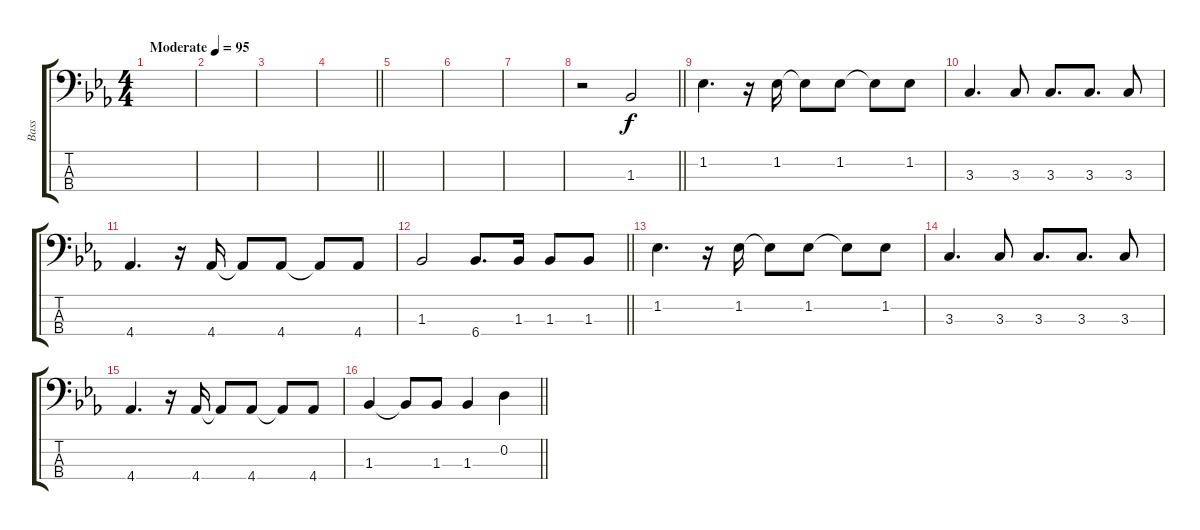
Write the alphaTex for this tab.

\track ("Bass" "Bass") {instrument electricbassfinger}
\staff {score tabs}
\tuning (G2 D2 A1 E1) {hide}
\ts (4 4)
\tempo (95 "Moderate")
\clef f4
\ks eb
|
|
|
\barLineRight lightlight
|
|
|
|
\barLineRight lightlight
r.2 1.3.2 |
1.2.4{d} r.16 1.2.16 1.2{t}.8 1.2.8 1.2{t}.8 1.2.8 |
3.3.4{d} 3.3.8 3.3.8{d} 3.3.8{d} 3.3.8 |
4.4.4{d} r.16 4.4.16 4.4{t}.8 4.4.8 4.4{t}.8 4.4.8 |
\barLineRight lightlight
1.3.2 6.4.8{d} 1.3.16 1.3.8 1.3.8 |
1.2.4{d} r.16 1.2.16 1.2{t}.8 1.2.8 1.2{t}.8 1.2.8 |
3.3.4{d} 3.3.8 3.3.8{d} 3.3.8{d} 3.3.8 |
4.4.4{d} r.16 4.4.16 4.4{t}.8 4.4.8 4.4{t}.8 4.4.8 |
\barLineRight lightlight
1.3.4 1.3{t}.8 1.3.8 1.3.4 0.2.4
